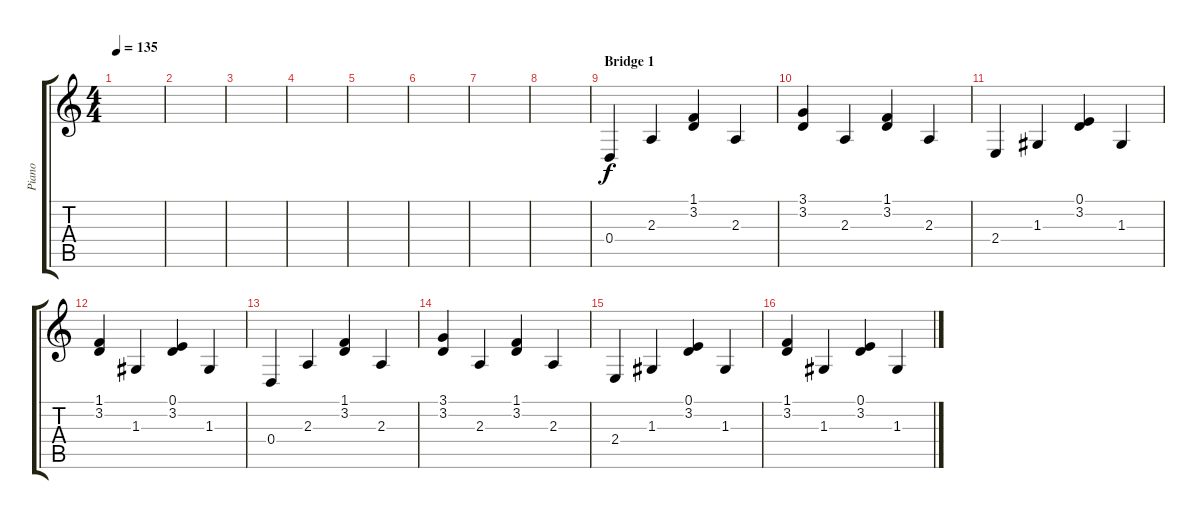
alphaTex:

\track ("Piano" "Piano") {instrument acousticgrandpiano}
\staff {score tabs}
\tuning (E4 B3 G3 D3 A2 E2) {hide}
\ts (4 4)
\tempo 135
\clef g2
\ks c
|
|
|
|
|
|
|
|
\section ("" "Bridge 1")
0.4.4{volume 10} 2.3.4 (1.1 3.2).4 2.3.4 |
(3.1 3.2).4 2.3.4 (1.1 3.2).4 2.3.4 |
2.4.4 1.3.4 (0.1 3.2).4 1.3.4 |
(1.1 3.2).4 1.3.4 (0.1 3.2).4 1.3.4 |
0.4.4 2.3.4 (1.1 3.2).4 2.3.4 |
(3.1 3.2).4 2.3.4 (1.1 3.2).4 2.3.4 |
2.4.4 1.3.4 (0.1 3.2).4 1.3.4 |
(1.1 3.2).4 1.3.4 (0.1 3.2).4 1.3.4
